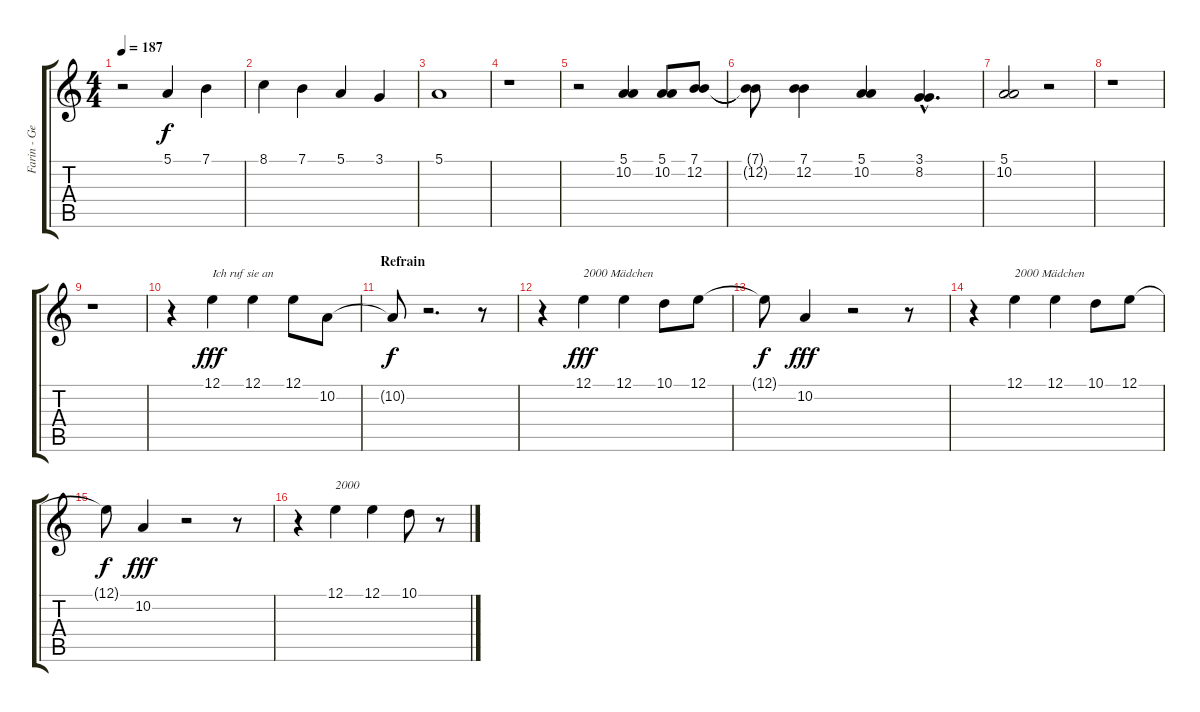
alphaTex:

\track ("Farin - Gesang" "Farin - Ge") {instrument tenorsax}
\staff {score tabs}
\tuning (E4 B3 G3 D3 A2 E2) {hide}
\ts (4 4)
\tempo 187
\clef g2
\ks c
r.2{dy f} 5.1.4 7.1.4 |
8.1.4 7.1.4 5.1.4 3.1.4 |
5.1.1 |
r.1 |
r.2 (5.1 10.2).4 (5.1 10.2).8 (7.1 12.2).8 |
(7.1{t} 12.2{t}).8 (7.1 12.2).4 (5.1 10.2).4 (3.1{hac} 8.2{hac}).4{d} |
(5.1 10.2).2 r.2 |
r.1 |
r.1 |
r.4 12.1.4{txt "Ich ruf sie an" dy fff} 12.1.4 12.1.8 10.2.8 |
\section ("" "Refrain")
10.2{t}.8{dy f} r.2{d} r.8 |
r.4 12.1.4{txt "2000 Mädchen" dy fff} 12.1.4 10.1.8 12.1.8 |
12.1{t}.8{dy f} 10.2.4{dy fff} r.2 r.8 |
r.4 12.1.4{txt "2000 Mädchen"} 12.1.4 10.1.8 12.1.8 |
12.1{t}.8{dy f} 10.2.4{dy fff} r.2 r.8 |
r.4 12.1.4{txt "2000"} 12.1.4 10.1.8 r.8
